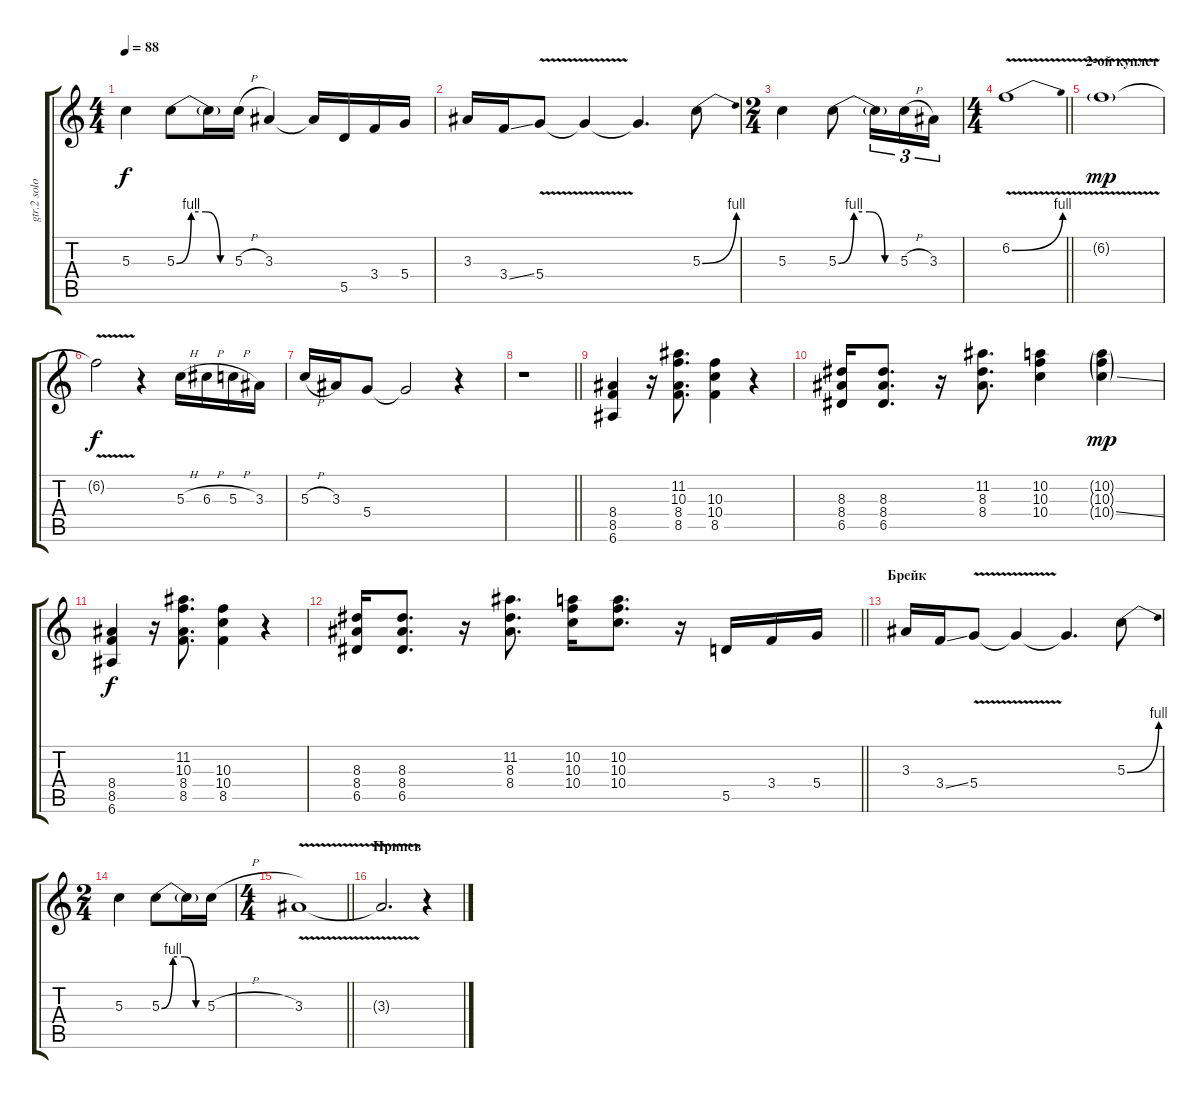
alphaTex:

\track ("gtr.2 solo" "gtr.2 solo") {instrument distortionguitar}
\staff {score tabs}
\tuning (E4 B3 G3 D3 A2 E2) {hide}
\ts (4 4)
\tempo 88
\clef g2
\ks c
5.3.4{dy f} 5.3{be (custom 0 0 15 4 30 4 45 0 60 0)}.8 5.3{t}.16 5.3{h}.16 3.3.4 3.3{t}.16 5.5.16 3.4.16 5.4.16 |
3.3.16 3.4{ss}.16 5.4{v}.8 5.4{t}.4 5.4{t}.4{d} 5.3{be (bend 0 0 60 4)}.8 |
\ts (2 4)
5.3.4 5.3{be (custom 0 0 15 4 30 4 45 0 60 0)}.8 5.3{t}.16{tu (3 2)} 5.3{h}.16{tu (3 2)} 3.3.16{tu (3 2)} |
\ts (4 4)
\barLineRight lightlight
6.2{be (bend 0 0 60 4) v}.1 |
\section ("" "2-ой куплет")
6.2{v g}.1{dy mp} |
6.2{t}.2{dy f} r.4 5.3{h}.16 6.3{h}.16 5.3{h}.16 3.3.16 |
5.3{h}.16 3.3.16 5.4.8 5.4{t}.2 r.4 |
\barLineRight lightlight
r.1 |
(8.4 8.5 6.6).4 r.16 (11.2 10.3 8.4 8.5).8{d} (10.3 10.4 8.5).4 r.4 |
(8.3 8.4 6.5).16 (8.3 8.4 6.5).8{d} r.16 (11.2 8.3 8.4).8{d} (10.2 10.3 10.4).4 (10.2{g} 10.3{g} 10.4{ss g}).4{dy mp} |
(8.4 8.5 6.6).4{dy f} r.16 (11.2 10.3 8.4 8.5).8{d} (10.3 10.4 8.5).4 r.4 |
\barLineRight lightlight
(8.3 8.4 6.5).16 (8.3 8.4 6.5).8{d} r.16 (11.2 8.3 8.4).8{d} (10.2 10.3 10.4).16 (10.2 10.3 10.4).8{d} r.16 5.5.16 3.4.16 5.4.16 |
\section ("" "Брейк")
3.3.16 3.4{ss}.16 5.4{v}.8 5.4{t}.4 5.4{t}.4{d} 5.3{be (bend 0 0 60 4)}.8 |
\ts (2 4)
5.3.4 5.3{be (custom 0 0 15 4 30 4 45 0 60 0)}.8 5.3{t}.16 5.3{h}.16 |
\ts (4 4)
\barLineRight lightlight
3.3{v}.1 |
\section ("" "Припев")
3.3{t}.2{d} r.4
